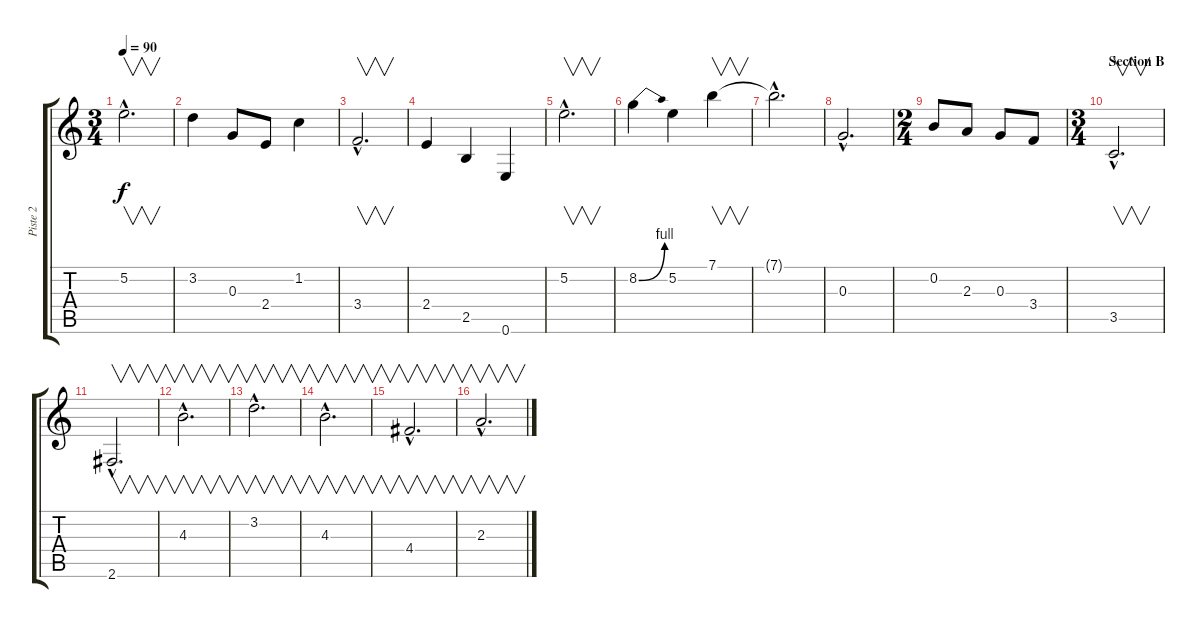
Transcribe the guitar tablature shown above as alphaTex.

\track ("Piste 2" "Piste 2") {instrument distortionguitar}
\staff {score tabs}
\tuning (E4 B3 G3 D3 A2 E2) {hide}
\ts (3 4)
\tempo 90
\clef g2
\ks c
5.2{hac}.2{v d dy f} |
3.2.4 0.3.8 2.4.8 1.2.4 |
3.4{hac}.2{v d} |
2.4.4 2.5.4 0.6.4 |
5.2{hac}.2{v d} |
8.2{be (bend 0 0 60 4)}.4 5.2.4 7.1.4{v} |
7.1{hac t}.2{d} |
0.3{hac}.2{d} |
\ts (2 4)
0.2.8 2.3.8 0.3.8 3.4.8 |
\ts (3 4)
\section ("" "Section B")
3.5{hac}.2{v d} |
2.6{hac}.2{v d} |
4.3{hac}.2{v d} |
3.2{hac}.2{v d} |
4.3{hac}.2{v d} |
4.4{hac}.2{v d} |
2.3{hac}.2{v d}
